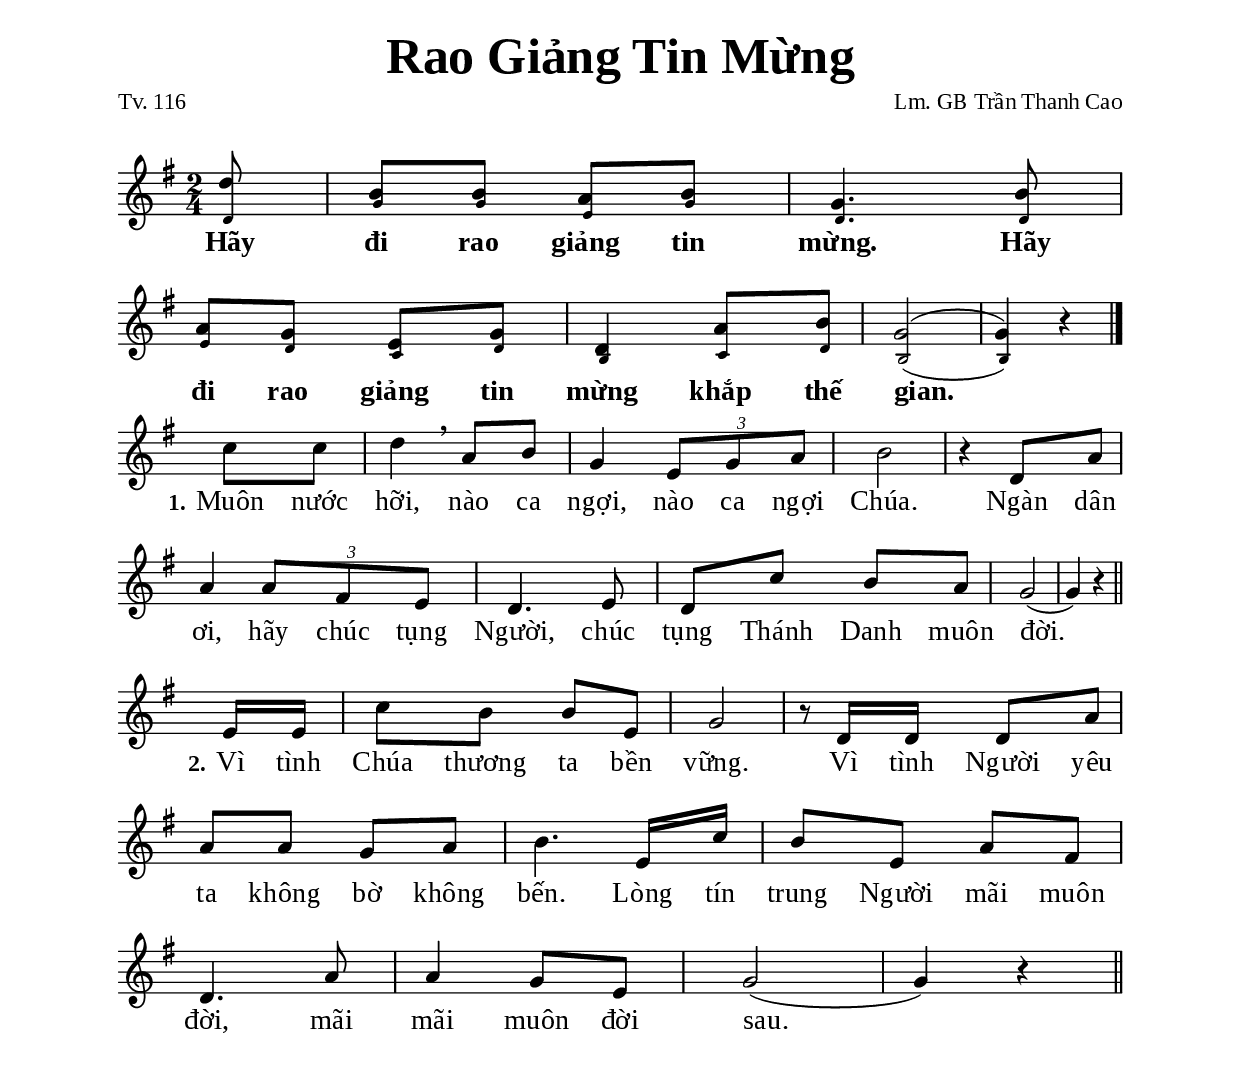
% Cài đặt chung
\version "2.22.1"
\include "english.ly"

\header {
  title = \markup { \fontsize #3 "Rao Giảng Tin Mừng" }
  poet = "Tv. 116"
  composer = "Lm. GB Trần Thanh Cao"
  arranger = " "
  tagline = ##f
}

% Nhạc điệp khúc
nhacDiepKhucSop = \relative c'' {
  \partial 8 d8 |
  b b a b |
  g4. b8 |
  a g e g |
  d4 a'8 b |
  g2 ^( |
  g4) r \bar "|."
}

nhacDiepKhucBas = \relative c' {
  \partial 8 d8 
  g g e g |
  d4. d8 |
  e d c d |
  b4 c8 d |
  b2 _( |
  b4) r
}

% Nhạc phiên khúc
nhacPhienKhucMot = \relative c'' {
  \partial 4 c8 c |
  d4 \breathe a8 b |
  g4 \tuplet 3/2 { e8 g a } |
  b2 |
  r4 d,8 a' |
  a4 \tuplet 3/2 { a8 fs e } |
  d4. e8 |
  d c' b a |
  g2 ( |
  g4) r \bar "||"
}

nhacPhienKhucHai = \relative c' {
  \partial 8 e16 e |
  c'8 b b e, |
  g2 |
  r8 d16 d d8 a' |
  a a g a |
  b4. e,16 c' |
  b8 e, a fs |
  d4. a'8 |
  a4 g8 e |
  g2 ( |
  g4) r \bar "||"
}

% Lời điệp khúc
loiDiepKhuc = \lyricmode {
  Hãy đi rao giảng tin mừng.
  Hãy đi rao giảng tin mừng khắp thế gian.
}

% Lời phiên khúc
loiPhienKhucMot = \lyricmode {
  \set stanza = #"1."
  Muôn nước hỡi, nào ca ngợi, nào ca ngợi Chúa.
  Ngàn dân ơi, hãy chúc tụng Người,
  chúc tụng Thánh Danh muôn đời.
}

loiPhienKhucHai = \lyricmode {
  \set stanza = #"2."
  Vì tình Chúa thương ta bền vững.
  Vì tình Người yêu ta không bờ không bến.
  Lòng tín trung Người mãi muôn đời, mãi mãi muôn đời sau.
}


% Dàn trang
\paper {
  #(set-paper-size "a4")
  top-margin = 20\mm
  bottom-margin = 10\mm
  left-margin = 20\mm
  right-margin = 20\mm
  indent = #0
  #(define fonts
    (make-pango-font-tree
      "Liberation Serif"
      "Liberation Serif"
      "Liberation Serif"
      (/ 20 20)))
  page-count = #1
  system-system-spacing = #'((basic-distance . 12.5))
  score-system-spacing = #'((basic-distance . 12.5))
}

% Thiết lập tông và nhịp
TongNhip = { \key g \major \time 2/4 }

% Đổi kích thước nốt cho bè phụ
notBePhu =
#(define-music-function (font-size music) (number? ly:music?)
   (for-some-music
     (lambda (m)
       (if (music-is-of-type? m 'rhythmic-event)
           (begin
             (set! (ly:music-property m 'tweaks)
                   (cons `(font-size . ,font-size)
                         (ly:music-property m 'tweaks)))
             #t)
           #f))
     music)
   music)

\score {
  \new ChoirStaff <<
    \new Staff = diepKhuc \with {
        \consists "Merge_rests_engraver"
        %\magnifyStaff #(magstep +1)
        printPartCombineTexts = ##f
      }
      <<
      \new Voice \TongNhip \partCombine 
        \nhacDiepKhucSop
        \notBePhu -3 { \nhacDiepKhucBas }
      \new NullVoice = nhacThamChieu \nhacDiepKhucSop
      \new Lyrics \lyricsto nhacThamChieu \loiDiepKhuc
      >>
  >>
  \layout {
    \override Lyrics.LyricText.font-series = #'bold
    \override Lyrics.LyricText.font-size = #+2
    \override Lyrics.LyricSpace.minimum-distance = #5
    \override Score.BarNumber.break-visibility = ##(#f #f #f)
    \override Score.SpacingSpanner.uniform-stretching = ##t
  }
}

\score {
  \new ChoirStaff <<
    \new Staff = phienKhuc \with {
        %\magnifyStaff #(magstep +1)
      }
      <<
      \new Voice = beSop {
        \key g \major \time 2/4 \nhacPhienKhucMot
      }
    >>
    \new Lyrics \lyricsto beSop \loiPhienKhucMot
  >>
  \layout {
    \override Staff.TimeSignature.transparent = ##t
    \override Lyrics.LyricText.font-size = #+2
    \override Lyrics.LyricSpace.minimum-distance = #2.5
    \override Score.BarNumber.break-visibility = ##(#f #f #f)
    \override Score.SpacingSpanner.uniform-stretching = ##t
  }
}

\score {
  \new ChoirStaff <<
    \new Staff = phienKhuc \with {
        %\magnifyStaff #(magstep +1)
      }
      <<
      \new Voice = beSop {
        \key g \major \time 2/4 \nhacPhienKhucHai
      }
    >>
    \new Lyrics \lyricsto beSop \loiPhienKhucHai
  >>
  \layout {
    \override Staff.TimeSignature.transparent = ##t
    \override Lyrics.LyricText.font-size = #+2
    \override Lyrics.LyricSpace.minimum-distance = #3
    \override Score.BarNumber.break-visibility = ##(#f #f #f)
    \override Score.SpacingSpanner.uniform-stretching = ##t
  }
}
